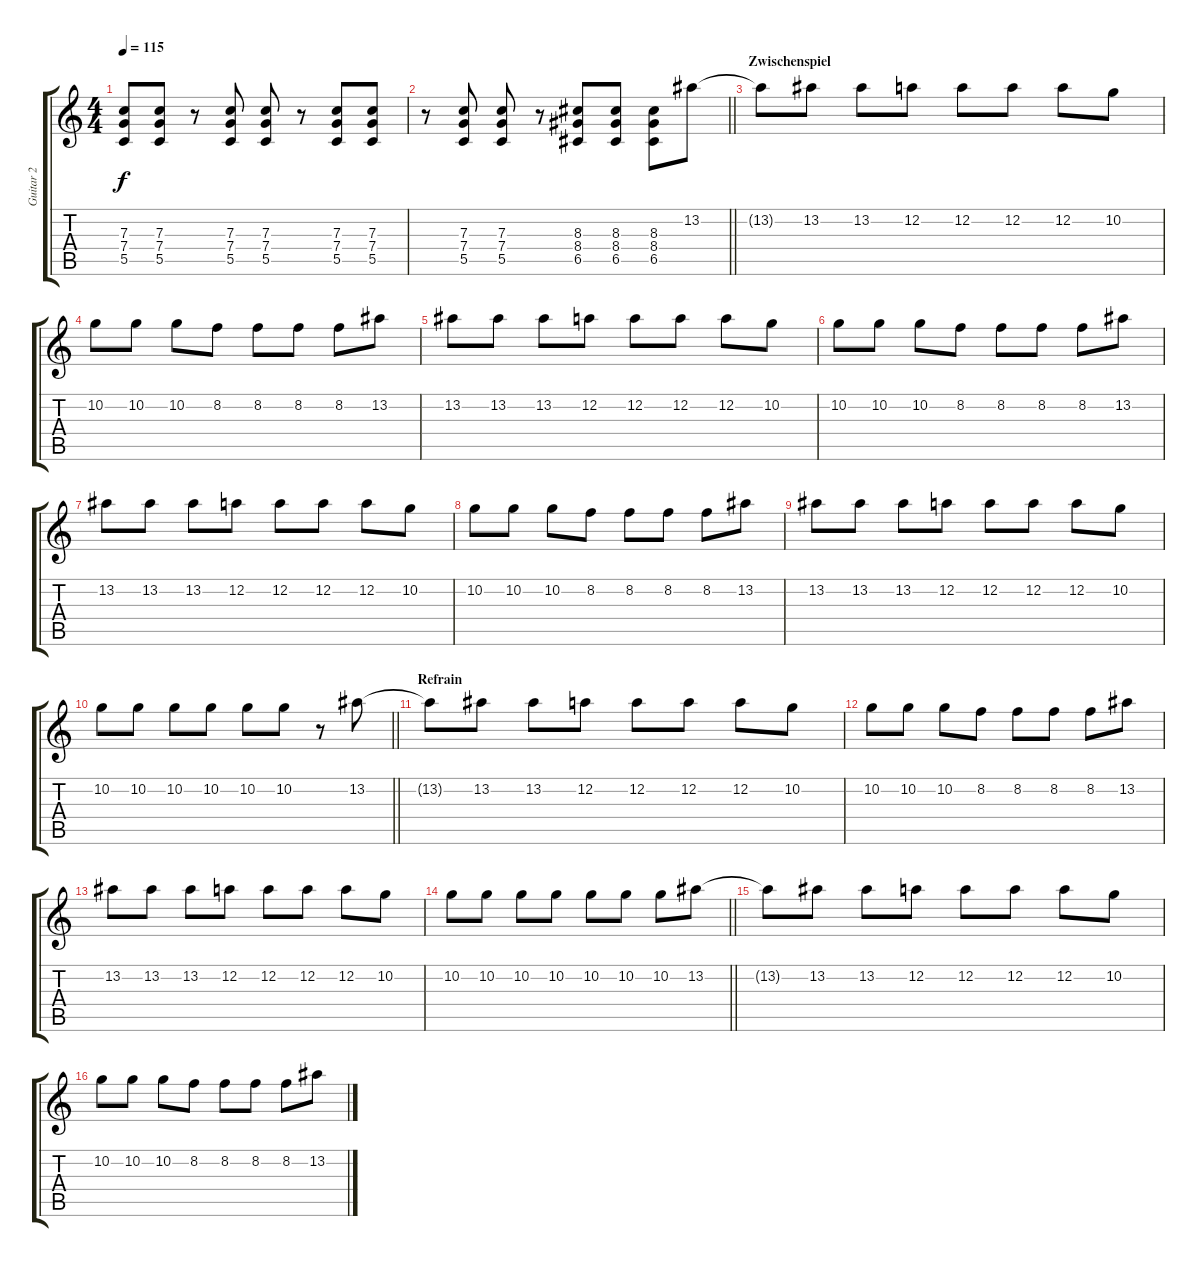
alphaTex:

\track ("Guitar 2" "Guitar 2") {instrument overdrivenguitar}
\staff {score tabs}
\tuning (D4 A3 F3 C3 G2 D2) {hide}
\ts (4 4)
\tempo 115
\clef g2
\ks c
(7.3 7.4 5.5).8{dy f instrument overdrivenguitar} (7.3 7.4 5.5).8 r.8 (7.3 7.4 5.5).8 (7.3 7.4 5.5).8 r.8 (7.3 7.4 5.5).8 (7.3 7.4 5.5).8 |
\barLineRight lightlight
r.8 (7.3 7.4 5.5).8 (7.3 7.4 5.5).8 r.8 (8.3 8.4 6.5).8 (8.3 8.4 6.5).8 (8.3 8.4 6.5).8 13.2.8{instrument overdrivenguitar} |
\section ("" "Zwischenspiel")
13.2{t}.8 13.2.8 13.2.8 12.2.8 12.2.8 12.2.8 12.2.8 10.2.8 |
10.2.8 10.2.8 10.2.8 8.2.8 8.2.8 8.2.8 8.2.8 13.2.8 |
13.2.8 13.2.8 13.2.8 12.2.8 12.2.8 12.2.8 12.2.8 10.2.8 |
10.2.8 10.2.8 10.2.8 8.2.8 8.2.8 8.2.8 8.2.8 13.2.8 |
13.2.8 13.2.8 13.2.8 12.2.8 12.2.8 12.2.8 12.2.8 10.2.8 |
10.2.8 10.2.8 10.2.8 8.2.8 8.2.8 8.2.8 8.2.8 13.2.8 |
13.2.8 13.2.8 13.2.8 12.2.8 12.2.8 12.2.8 12.2.8 10.2.8 |
\barLineRight lightlight
10.2.8 10.2.8 10.2.8 10.2.8 10.2.8 10.2.8 r.8 13.2.8 |
\section ("" "Refrain")
13.2{t}.8 13.2.8 13.2.8 12.2.8 12.2.8 12.2.8 12.2.8 10.2.8 |
10.2.8 10.2.8 10.2.8 8.2.8 8.2.8 8.2.8 8.2.8 13.2.8 |
13.2.8 13.2.8 13.2.8 12.2.8 12.2.8 12.2.8 12.2.8 10.2.8 |
\barLineRight lightlight
10.2.8 10.2.8 10.2.8 10.2.8 10.2.8 10.2.8 10.2.8 13.2.8 |
13.2{t}.8 13.2.8 13.2.8 12.2.8 12.2.8 12.2.8 12.2.8 10.2.8 |
10.2.8 10.2.8 10.2.8 8.2.8 8.2.8 8.2.8 8.2.8 13.2.8
